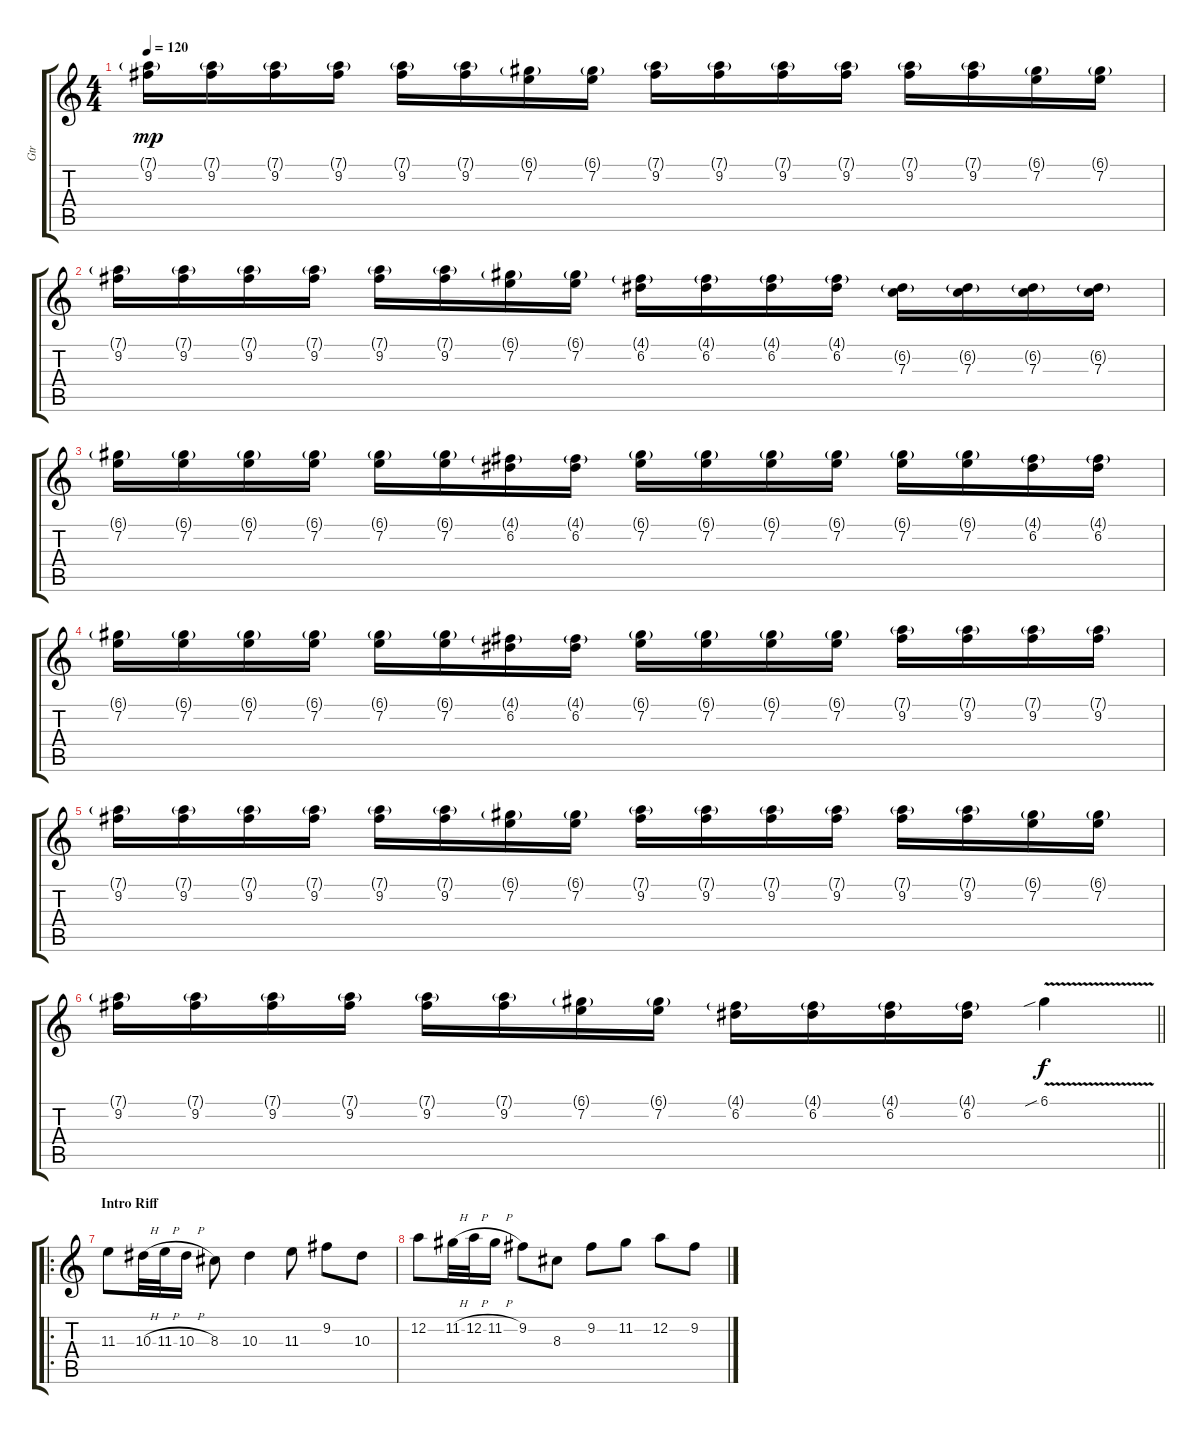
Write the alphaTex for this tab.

\track ("Gtr" "Gtr") {instrument distortionguitar}
\staff {score tabs}
\tuning (D4 A3 F3 C3 G2 D2) {hide}
\ts (4 4)
\tempo 120
\clef g2
\ks c
(7.1{g} 9.2).16{dy mp} (7.1{g} 9.2).16 (7.1{g} 9.2).16 (7.1{g} 9.2).16 (7.1{g} 9.2).16 (7.1{g} 9.2).16 (6.1{g} 7.2).16 (6.1{g} 7.2).16 (7.1{g} 9.2).16 (7.1{g} 9.2).16 (7.1{g} 9.2).16 (7.1{g} 9.2).16 (7.1{g} 9.2).16 (7.1{g} 9.2).16 (6.1{g} 7.2).16 (6.1{g} 7.2).16 |
(7.1{g} 9.2).16 (7.1{g} 9.2).16 (7.1{g} 9.2).16 (7.1{g} 9.2).16 (7.1{g} 9.2).16 (7.1{g} 9.2).16 (6.1{g} 7.2).16 (6.1{g} 7.2).16 (4.1{g} 6.2).16 (4.1{g} 6.2).16 (4.1{g} 6.2).16 (4.1{g} 6.2).16 (6.2{g} 7.3).16 (6.2{g} 7.3).16 (6.2{g} 7.3).16 (6.2{g} 7.3).16 |
(6.1{g} 7.2).16 (6.1{g} 7.2).16 (6.1{g} 7.2).16 (6.1{g} 7.2).16 (6.1{g} 7.2).16 (6.1{g} 7.2).16 (4.1{g} 6.2).16 (4.1{g} 6.2).16 (6.1{g} 7.2).16 (6.1{g} 7.2).16 (6.1{g} 7.2).16 (6.1{g} 7.2).16 (6.1{g} 7.2).16 (6.1{g} 7.2).16 (4.1{g} 6.2).16 (4.1{g} 6.2).16 |
(6.1{g} 7.2).16 (6.1{g} 7.2).16 (6.1{g} 7.2).16 (6.1{g} 7.2).16 (6.1{g} 7.2).16 (6.1{g} 7.2).16 (4.1{g} 6.2).16 (4.1{g} 6.2).16 (6.1{g} 7.2).16 (6.1{g} 7.2).16 (6.1{g} 7.2).16 (6.1{g} 7.2).16 (7.1{g} 9.2).16 (7.1{g} 9.2).16 (7.1{g} 9.2).16 (7.1{g} 9.2).16 |
(7.1{g} 9.2).16 (7.1{g} 9.2).16 (7.1{g} 9.2).16 (7.1{g} 9.2).16 (7.1{g} 9.2).16 (7.1{g} 9.2).16 (6.1{g} 7.2).16 (6.1{g} 7.2).16 (7.1{g} 9.2).16 (7.1{g} 9.2).16 (7.1{g} 9.2).16 (7.1{g} 9.2).16 (7.1{g} 9.2).16 (7.1{g} 9.2).16 (6.1{g} 7.2).16 (6.1{g} 7.2).16 |
\barLineRight lightlight
(7.1{g} 9.2).16 (7.1{g} 9.2).16 (7.1{g} 9.2).16 (7.1{g} 9.2).16 (7.1{g} 9.2).16 (7.1{g} 9.2).16 (6.1{g} 7.2).16 (6.1{g} 7.2).16 (4.1{g} 6.2).16 (4.1{g} 6.2).16 (4.1{g} 6.2).16 (4.1{g} 6.2).16 6.1{v sib}.4{dy f} |
\ro
\section ("" "Intro Riff")
11.3.8 10.3{h}.32 11.3{h}.32 10.3{h}.16 8.3.8 10.3.4 11.3.8 9.2.8 10.3.8 |
12.2.8 11.2{h}.32 12.2{h}.32 11.2{h}.16 9.2.8 8.3.8 9.2.8 11.2.8 12.2.8 9.2.8
